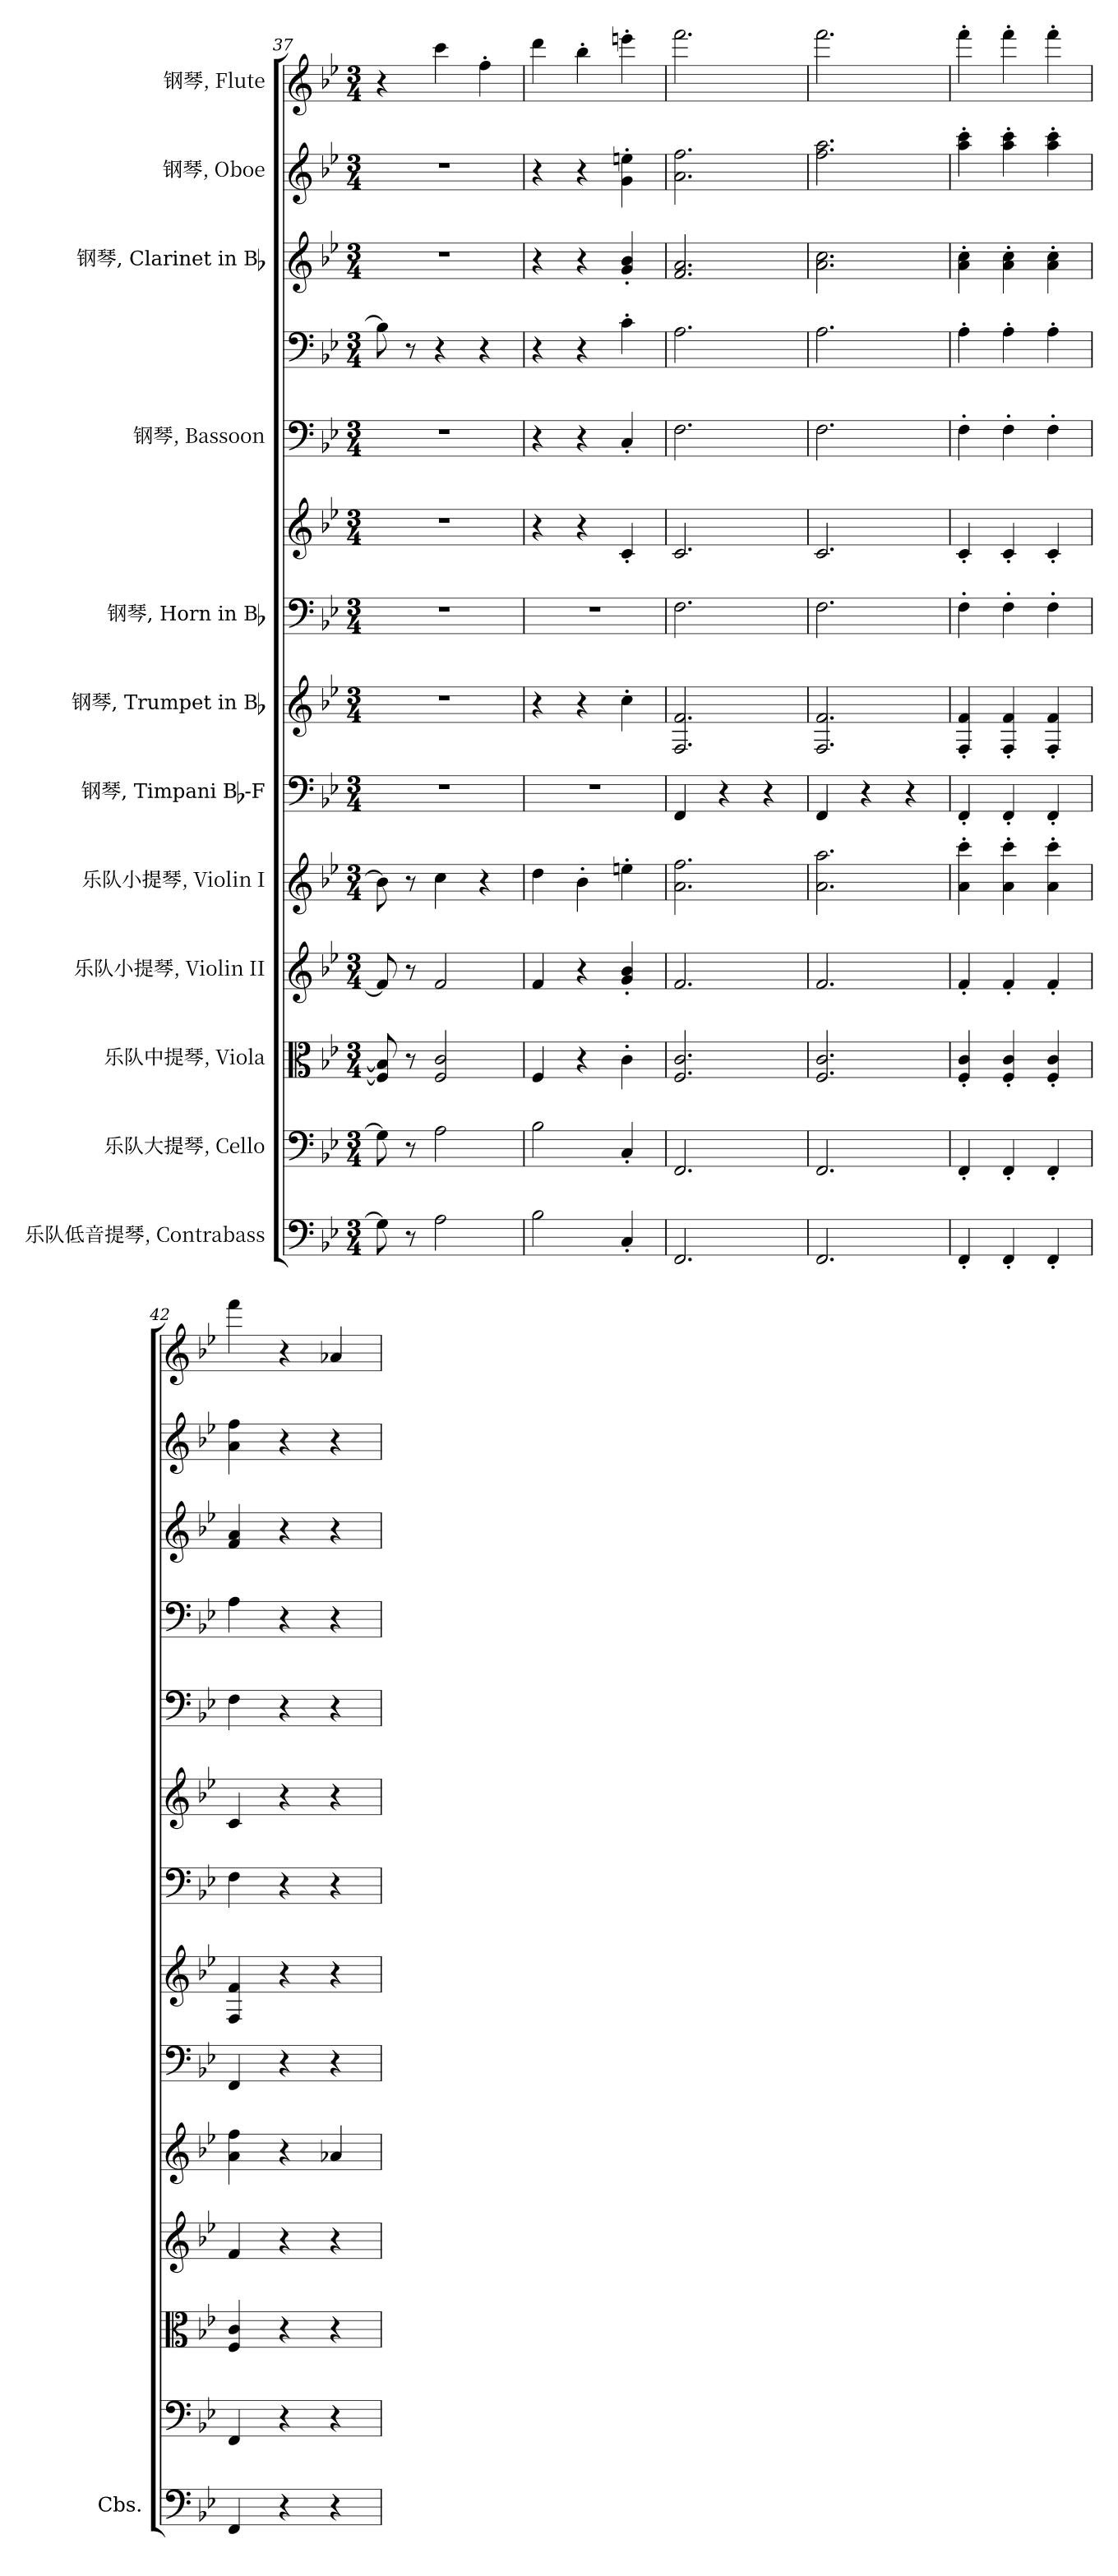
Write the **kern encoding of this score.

**kern	**kern	**kern	**kern	**kern	**kern	**kern	**kern	**kern	**kern	**kern	**kern	**kern	**kern
*part12	*part11	*part10	*part9	*part8	*part7	*part6	*part5	*part5	*part4	*part4	*part3	*part2	*part1
*staff14	*staff13	*staff12	*staff11	*staff10	*staff9	*staff8	*staff7	*staff6	*staff5	*staff4	*staff3	*staff2	*staff1
*I"乐队低音提琴, Contrabass	*I"乐队大提琴, Cello	*I"乐队中提琴, Viola	*I"乐队小提琴, Violin II	*I"乐队小提琴, Violin I	*I"钢琴, Timpani Bb-F	*I"钢琴, Trumpet in Bb	*I"钢琴, Horn in Bb	*	*I"钢琴, Bassoon	*	*I"钢琴, Clarinet in Bb	*I"钢琴, Oboe	*I"钢琴, Flute
*I'Cbs.	*	*	*	*	*	*	*	*	*	*	*	*	*
*clefF4	*clefF4	*clefC3	*clefG2	*clefG2	*clefF4	*clefG2	*clefF4	*clefG2	*clefF4	*clefF4	*clefG2	*clefG2	*clefG2
*ITrd7c12	*	*	*	*	*	*	*	*	*	*	*	*	*
*k[b-e-]	*k[b-e-]	*k[b-e-]	*k[b-e-]	*k[b-e-]	*k[b-e-]	*k[b-e-]	*k[b-e-]	*k[b-e-]	*k[b-e-]	*k[b-e-]	*k[b-e-]	*k[b-e-]	*k[b-e-]
*M3/4	*M3/4	*M3/4	*M3/4	*M3/4	*M3/4	*M3/4	*M3/4	*M3/4	*M3/4	*M3/4	*M3/4	*M3/4	*M3/4
=37	=37	=37	=37	=37	=37	=37	=37	=37	=37	=37	=37	=37	=37
8GG\]	8G\]	8F/] 8B-/]	8f/]	8b-\]	2.r	2.r	2.r	2.r	2.r	8B-\]	2.r	2.r	4r
8r	8r	8r	8r	8r	.	.	.	.	.	8r	.	.	.
2AA\	2A\	2F/ 2c/	2f/	4cc\	.	.	.	.	.	4r	.	.	4ccc\
.	.	.	.	4r	.	.	.	.	.	4r	.	.	4ff'\
=38	=38	=38	=38	=38	=38	=38	=38	=38	=38	=38	=38	=38	=38
2BB-\	2B-\	4F/	4f/	4dd\	2.r	4r	2.r	4r	4r	4r	4r	4r	4ddd\
.	.	4r	4r	4b-'\	.	4r	.	4r	4r	4r	4r	4r	4bb-'\
4CC'/	4C'/	4c'\	4g/' 4b-/'	4een'\	.	4cc'\	.	4c'/	4C'/	4c'\	4g/' 4b-/'	4g\' 4een\'	4eeen'\
=39	=39	=39	=39	=39	=39	=39	=39	=39	=39	=39	=39	=39	=39
*	*	*	*	*	*	*	*	*	*	*	*	*	*MM260
2.FFF/	2.FF/	2.F/ 2.c/	2.f/	2.a\ 2.ff\	4FF/	2.F/ 2.f/	2.F\	2.c/	2.F\	2.A\	2.f/ 2.a/	2.a\ 2.ff\	2.fff\
.	.	.	.	.	4r	.	.	.	.	.	.	.	.
.	.	.	.	.	4r	.	.	.	.	.	.	.	.
!!LO:PB:g=z
=40	=40	=40	=40	=40	=40	=40	=40	=40	=40	=40	=40	=40	=40
2.FFF/	2.FF/	2.F/ 2.c/	2.f/	2.a\ 2.aa\	4FF/	2.F/ 2.f/	2.F\	2.c/	2.F\	2.A\	2.a\ 2.cc\	2.ff\ 2.aa\	2.fff\
.	.	.	.	.	4r	.	.	.	.	.	.	.	.
.	.	.	.	.	4r	.	.	.	.	.	.	.	.
=41	=41	=41	=41	=41	=41	=41	=41	=41	=41	=41	=41	=41	=41
*	*	*	*	*	*	*	*	*	*	*	*	*	*MM300
4FFF'/	4FF'/	4F/' 4c/'	4f'/	4a\' 4ccc\'	4FF'/	4F/' 4f/'	4F'\	4c'/	4F'\	4A'\	4a\' 4cc\'	4aa\' 4ccc\'	4fff'\
4FFF'/	4FF'/	4F/' 4c/'	4f'/	4a\' 4ccc\'	4FF'/	4F/' 4f/'	4F'\	4c'/	4F'\	4A'\	4a\' 4cc\'	4aa\' 4ccc\'	4fff'\
4FFF'/	4FF'/	4F/' 4c/'	4f'/	4a\' 4ccc\'	4FF'/	4F/' 4f/'	4F'\	4c'/	4F'\	4A'\	4a\' 4cc\'	4aa\' 4ccc\'	4fff'\
=42	=42	=42	=42	=42	=42	=42	=42	=42	=42	=42	=42	=42	=42
4FFF/	4FF/	4F/ 4c/	4f/	4a\ 4ff\	4FF/	4F/ 4f/	4F\	4c/	4F\	4A\	4f/ 4a/	4a\ 4ff\	4fff\
*	*	*	*	*	*	*	*	*	*	*	*	*	*MM120
4r	4r	4r	4r	4r	4r	4r	4r	4r	4r	4r	4r	4r	4r
*	*	*	*	*	*	*	*	*	*	*	*	*	*MM300
4r	4r	4r	4r	4a-X/	4r	4r	4r	4r	4r	4r	4r	4r	4a-X/
=	=	=	=	=	=	=	=	=	=	=	=	=	=
*-	*-	*-	*-	*-	*-	*-	*-	*-	*-	*-	*-	*-	*-
